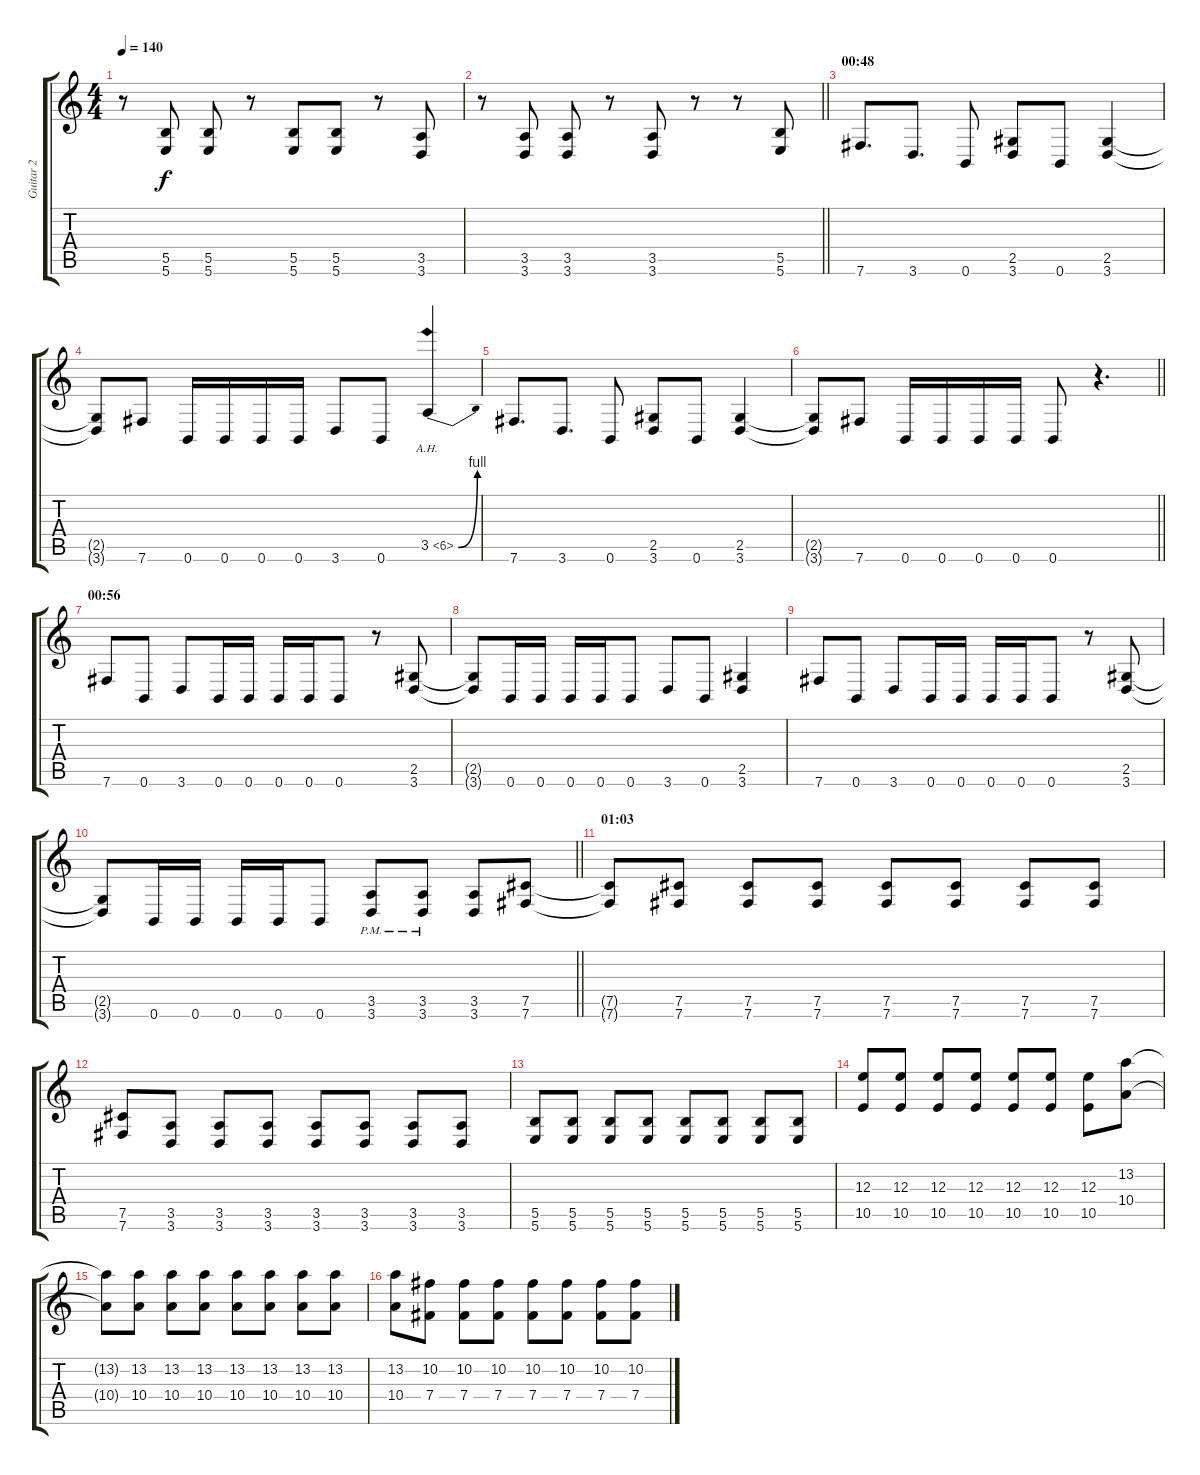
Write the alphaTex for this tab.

\track ("Guitar 2" "Guitar 2") {instrument distortionguitar}
\staff {score tabs}
\tuning (Db4 Ab3 E3 B2 Gb2 B1) {hide}
\ts (4 4)
\tempo 140
\clef g2
\ks c
r.8{dy f} (5.5 5.6).8 (5.5 5.6).8 r.8 (5.5 5.6).8 (5.5 5.6).8 r.8 (3.5 3.6).8 |
\barLineRight lightlight
r.8 (3.5 3.6).8 (3.5 3.6).8 r.8 (3.5 3.6).8 r.8 r.8 (5.5 5.6).8 |
\section ("" "00:48")
7.6.8{d} 3.6.8{d} 0.6.8 (2.5 3.6).8 0.6.8 (2.5 3.6).4 |
(2.5{t} 3.6{t}).8 7.6.8 0.6.16 0.6.16 0.6.16 0.6.16 3.6.8 0.6.8 3.5{be (bend 0 0 60 4) ah 3}.4 |
7.6.8{d} 3.6.8{d} 0.6.8 (2.5 3.6).8 0.6.8 (2.5 3.6).4 |
\barLineRight lightlight
(2.5{t} 3.6{t}).8 7.6.8 0.6.16 0.6.16 0.6.16 0.6.16 0.6.8 r.4{d} |
\section ("" "00:56")
7.6.8 0.6.8 3.6.8 0.6.16 0.6.16 0.6.16 0.6.16 0.6.8 r.8 (2.5 3.6).8 |
(2.5{t} 3.6{t}).8 0.6.16 0.6.16 0.6.16 0.6.16 0.6.8 3.6.8 0.6.8 (2.5 3.6).4 |
7.6.8 0.6.8 3.6.8 0.6.16 0.6.16 0.6.16 0.6.16 0.6.8 r.8 (2.5 3.6).8 |
\barLineRight lightlight
(2.5{t} 3.6{t}).8 0.6.16 0.6.16 0.6.16 0.6.16 0.6.8 (3.5{pm} 3.6{pm}).8 (3.5{pm} 3.6{pm}).8 (3.5 3.6).8 (7.5 7.6).8 |
\section ("" "01:03")
(7.5{t} 7.6{t}).8 (7.5 7.6).8 (7.5 7.6).8 (7.5 7.6).8 (7.5 7.6).8 (7.5 7.6).8 (7.5 7.6).8 (7.5 7.6).8 |
(7.5 7.6).8 (3.5 3.6).8 (3.5 3.6).8 (3.5 3.6).8 (3.5 3.6).8 (3.5 3.6).8 (3.5 3.6).8 (3.5 3.6).8 |
(5.5 5.6).8 (5.5 5.6).8 (5.5 5.6).8 (5.5 5.6).8 (5.5 5.6).8 (5.5 5.6).8 (5.5 5.6).8 (5.5 5.6).8 |
(12.3 10.5).8 (12.3 10.5).8 (12.3 10.5).8 (12.3 10.5).8 (12.3 10.5).8 (12.3 10.5).8 (12.3 10.5).8 (13.2 10.4).8 |
(13.2{t} 10.4{t}).8 (13.2 10.4).8 (13.2 10.4).8 (13.2 10.4).8 (13.2 10.4).8 (13.2 10.4).8 (13.2 10.4).8 (13.2 10.4).8 |
(13.2 10.4).8 (10.2 7.4).8 (10.2 7.4).8 (10.2 7.4).8 (10.2 7.4).8 (10.2 7.4).8 (10.2 7.4).8 (10.2 7.4).8
